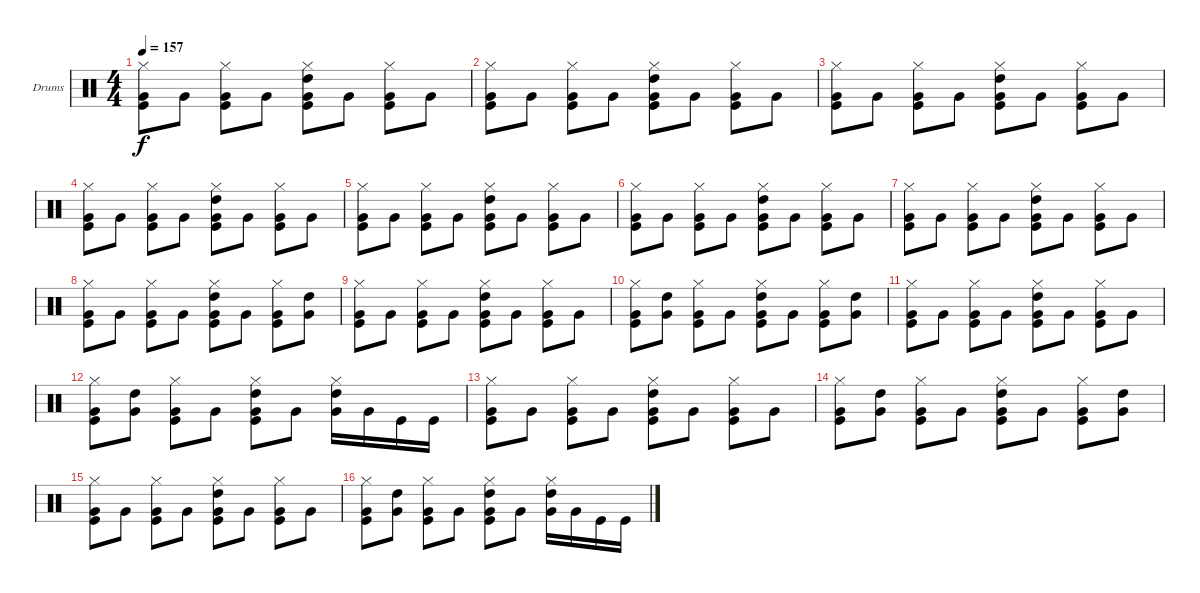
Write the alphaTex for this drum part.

\defaultSystemsLayout 4
\bracketExtendMode groupsimilarinstruments
\firstSystemTrackNameOrientation horizontal
\otherSystemsTrackNameOrientation horizontal
\track ("Drum" "Drums") {instrument percussion}
\staff {score}
\articulation defaults
\ts (4 4)
\tempo 157
\clef neutral
\ks c
("Hi-Hat (closed)" "Very Low Tom (hit)" "Kick (hit)").8{dy f} "Very Low Tom (hit)".8 ("Hi-Hat (closed)" "Very Low Tom (hit)" "Kick (hit)").8 "Very Low Tom (hit)".8 ("Hi-Hat (closed)" "Very Low Tom (hit)" "Kick (hit)" "High Tom (hit)").8 "Very Low Tom (hit)".8 ("Hi-Hat (closed)" "Very Low Tom (hit)" "Kick (hit)").8 "Very Low Tom (hit)".8 |
("Hi-Hat (closed)" "Very Low Tom (hit)" "Kick (hit)").8 "Very Low Tom (hit)".8 ("Hi-Hat (closed)" "Very Low Tom (hit)" "Kick (hit)").8 "Very Low Tom (hit)".8 ("Hi-Hat (closed)" "Very Low Tom (hit)" "Kick (hit)" "High Tom (hit)").8 "Very Low Tom (hit)".8 ("Hi-Hat (closed)" "Very Low Tom (hit)" "Kick (hit)").8 "Very Low Tom (hit)".8 |
("Hi-Hat (closed)" "Very Low Tom (hit)" "Kick (hit)").8 "Very Low Tom (hit)".8 ("Hi-Hat (closed)" "Very Low Tom (hit)" "Kick (hit)").8 "Very Low Tom (hit)".8 ("Hi-Hat (closed)" "Very Low Tom (hit)" "Kick (hit)" "High Tom (hit)").8 "Very Low Tom (hit)".8 ("Hi-Hat (closed)" "Very Low Tom (hit)" "Kick (hit)").8 "Very Low Tom (hit)".8 |
("Hi-Hat (closed)" "Very Low Tom (hit)" "Kick (hit)").8 "Very Low Tom (hit)".8 ("Hi-Hat (closed)" "Very Low Tom (hit)" "Kick (hit)").8 "Very Low Tom (hit)".8 ("Hi-Hat (closed)" "Very Low Tom (hit)" "Kick (hit)" "High Tom (hit)").8 "Very Low Tom (hit)".8 ("Hi-Hat (closed)" "Very Low Tom (hit)" "Kick (hit)").8 "Very Low Tom (hit)".8 |
("Hi-Hat (closed)" "Very Low Tom (hit)" "Kick (hit)").8 "Very Low Tom (hit)".8 ("Hi-Hat (closed)" "Very Low Tom (hit)" "Kick (hit)").8 "Very Low Tom (hit)".8 ("Hi-Hat (closed)" "Very Low Tom (hit)" "Kick (hit)" "High Tom (hit)").8 "Very Low Tom (hit)".8 ("Hi-Hat (closed)" "Very Low Tom (hit)" "Kick (hit)").8 "Very Low Tom (hit)".8 |
("Hi-Hat (closed)" "Very Low Tom (hit)" "Kick (hit)").8 "Very Low Tom (hit)".8 ("Hi-Hat (closed)" "Very Low Tom (hit)" "Kick (hit)").8 "Very Low Tom (hit)".8 ("Hi-Hat (closed)" "Very Low Tom (hit)" "Kick (hit)" "High Tom (hit)").8 "Very Low Tom (hit)".8 ("Hi-Hat (closed)" "Very Low Tom (hit)" "Kick (hit)").8 "Very Low Tom (hit)".8 |
("Hi-Hat (closed)" "Very Low Tom (hit)" "Kick (hit)").8 "Very Low Tom (hit)".8 ("Hi-Hat (closed)" "Very Low Tom (hit)" "Kick (hit)").8 "Very Low Tom (hit)".8 ("Hi-Hat (closed)" "Very Low Tom (hit)" "Kick (hit)" "High Tom (hit)").8 "Very Low Tom (hit)".8 ("Hi-Hat (closed)" "Very Low Tom (hit)" "Kick (hit)").8 "Very Low Tom (hit)".8 |
("Hi-Hat (closed)" "Very Low Tom (hit)" "Kick (hit)").8 "Very Low Tom (hit)".8 ("Hi-Hat (closed)" "Very Low Tom (hit)" "Kick (hit)").8 "Very Low Tom (hit)".8 ("Hi-Hat (closed)" "Very Low Tom (hit)" "Kick (hit)" "High Tom (hit)").8 "Very Low Tom (hit)".8 ("Hi-Hat (closed)" "Very Low Tom (hit)" "Kick (hit)").8 ("Very Low Tom (hit)" "High Tom (hit)").8 |
("Hi-Hat (closed)" "Very Low Tom (hit)" "Kick (hit)").8 "Very Low Tom (hit)".8 ("Hi-Hat (closed)" "Very Low Tom (hit)" "Kick (hit)").8 "Very Low Tom (hit)".8 ("Hi-Hat (closed)" "Very Low Tom (hit)" "Kick (hit)" "High Tom (hit)").8 "Very Low Tom (hit)".8 ("Hi-Hat (closed)" "Very Low Tom (hit)" "Kick (hit)").8 "Very Low Tom (hit)".8 |
("Hi-Hat (closed)" "Very Low Tom (hit)" "Kick (hit)").8 ("Very Low Tom (hit)" "High Tom (hit)").8 ("Hi-Hat (closed)" "Very Low Tom (hit)" "Kick (hit)").8 "Very Low Tom (hit)".8 ("Hi-Hat (closed)" "Very Low Tom (hit)" "Kick (hit)" "High Tom (hit)").8 "Very Low Tom (hit)".8 ("Hi-Hat (closed)" "Very Low Tom (hit)" "Kick (hit)").8 ("Very Low Tom (hit)" "High Tom (hit)").8 |
("Hi-Hat (closed)" "Very Low Tom (hit)" "Kick (hit)").8 "Very Low Tom (hit)".8 ("Hi-Hat (closed)" "Very Low Tom (hit)" "Kick (hit)").8 "Very Low Tom (hit)".8 ("Hi-Hat (closed)" "Very Low Tom (hit)" "Kick (hit)" "High Tom (hit)").8 "Very Low Tom (hit)".8 ("Hi-Hat (closed)" "Very Low Tom (hit)" "Kick (hit)").8 "Very Low Tom (hit)".8 |
("Hi-Hat (closed)" "Very Low Tom (hit)" "Kick (hit)").8 ("Very Low Tom (hit)" "High Tom (hit)").8 ("Hi-Hat (closed)" "Very Low Tom (hit)" "Kick (hit)").8 "Very Low Tom (hit)".8 ("Hi-Hat (closed)" "Very Low Tom (hit)" "Kick (hit)" "High Tom (hit)").8 "Very Low Tom (hit)".8 ("Hi-Hat (closed)" "Very Low Tom (hit)" "High Tom (hit)").16 "Very Low Tom (hit)".16 "Kick (hit)".16 "Kick (hit)".16 |
("Hi-Hat (closed)" "Very Low Tom (hit)" "Kick (hit)").8 "Very Low Tom (hit)".8 ("Hi-Hat (closed)" "Very Low Tom (hit)" "Kick (hit)").8 "Very Low Tom (hit)".8 ("Hi-Hat (closed)" "Very Low Tom (hit)" "Kick (hit)" "High Tom (hit)").8 "Very Low Tom (hit)".8 ("Hi-Hat (closed)" "Very Low Tom (hit)" "Kick (hit)").8 "Very Low Tom (hit)".8 |
("Hi-Hat (closed)" "Very Low Tom (hit)" "Kick (hit)").8 ("Very Low Tom (hit)" "High Tom (hit)").8 ("Hi-Hat (closed)" "Very Low Tom (hit)" "Kick (hit)").8 "Very Low Tom (hit)".8 ("Hi-Hat (closed)" "Very Low Tom (hit)" "Kick (hit)" "High Tom (hit)").8 "Very Low Tom (hit)".8 ("Hi-Hat (closed)" "Very Low Tom (hit)" "Kick (hit)").8 ("Very Low Tom (hit)" "High Tom (hit)").8 |
("Hi-Hat (closed)" "Very Low Tom (hit)" "Kick (hit)").8 "Very Low Tom (hit)".8 ("Hi-Hat (closed)" "Very Low Tom (hit)" "Kick (hit)").8 "Very Low Tom (hit)".8 ("Hi-Hat (closed)" "Very Low Tom (hit)" "Kick (hit)" "High Tom (hit)").8 "Very Low Tom (hit)".8 ("Hi-Hat (closed)" "Very Low Tom (hit)" "Kick (hit)").8 "Very Low Tom (hit)".8 |
("Hi-Hat (closed)" "Very Low Tom (hit)" "Kick (hit)").8 ("Very Low Tom (hit)" "High Tom (hit)").8 ("Hi-Hat (closed)" "Very Low Tom (hit)" "Kick (hit)").8 "Very Low Tom (hit)".8 ("Hi-Hat (closed)" "Very Low Tom (hit)" "Kick (hit)" "High Tom (hit)").8 "Very Low Tom (hit)".8 ("Hi-Hat (closed)" "Very Low Tom (hit)" "High Tom (hit)").16 "Very Low Tom (hit)".16 "Kick (hit)".16 "Kick (hit)".16
